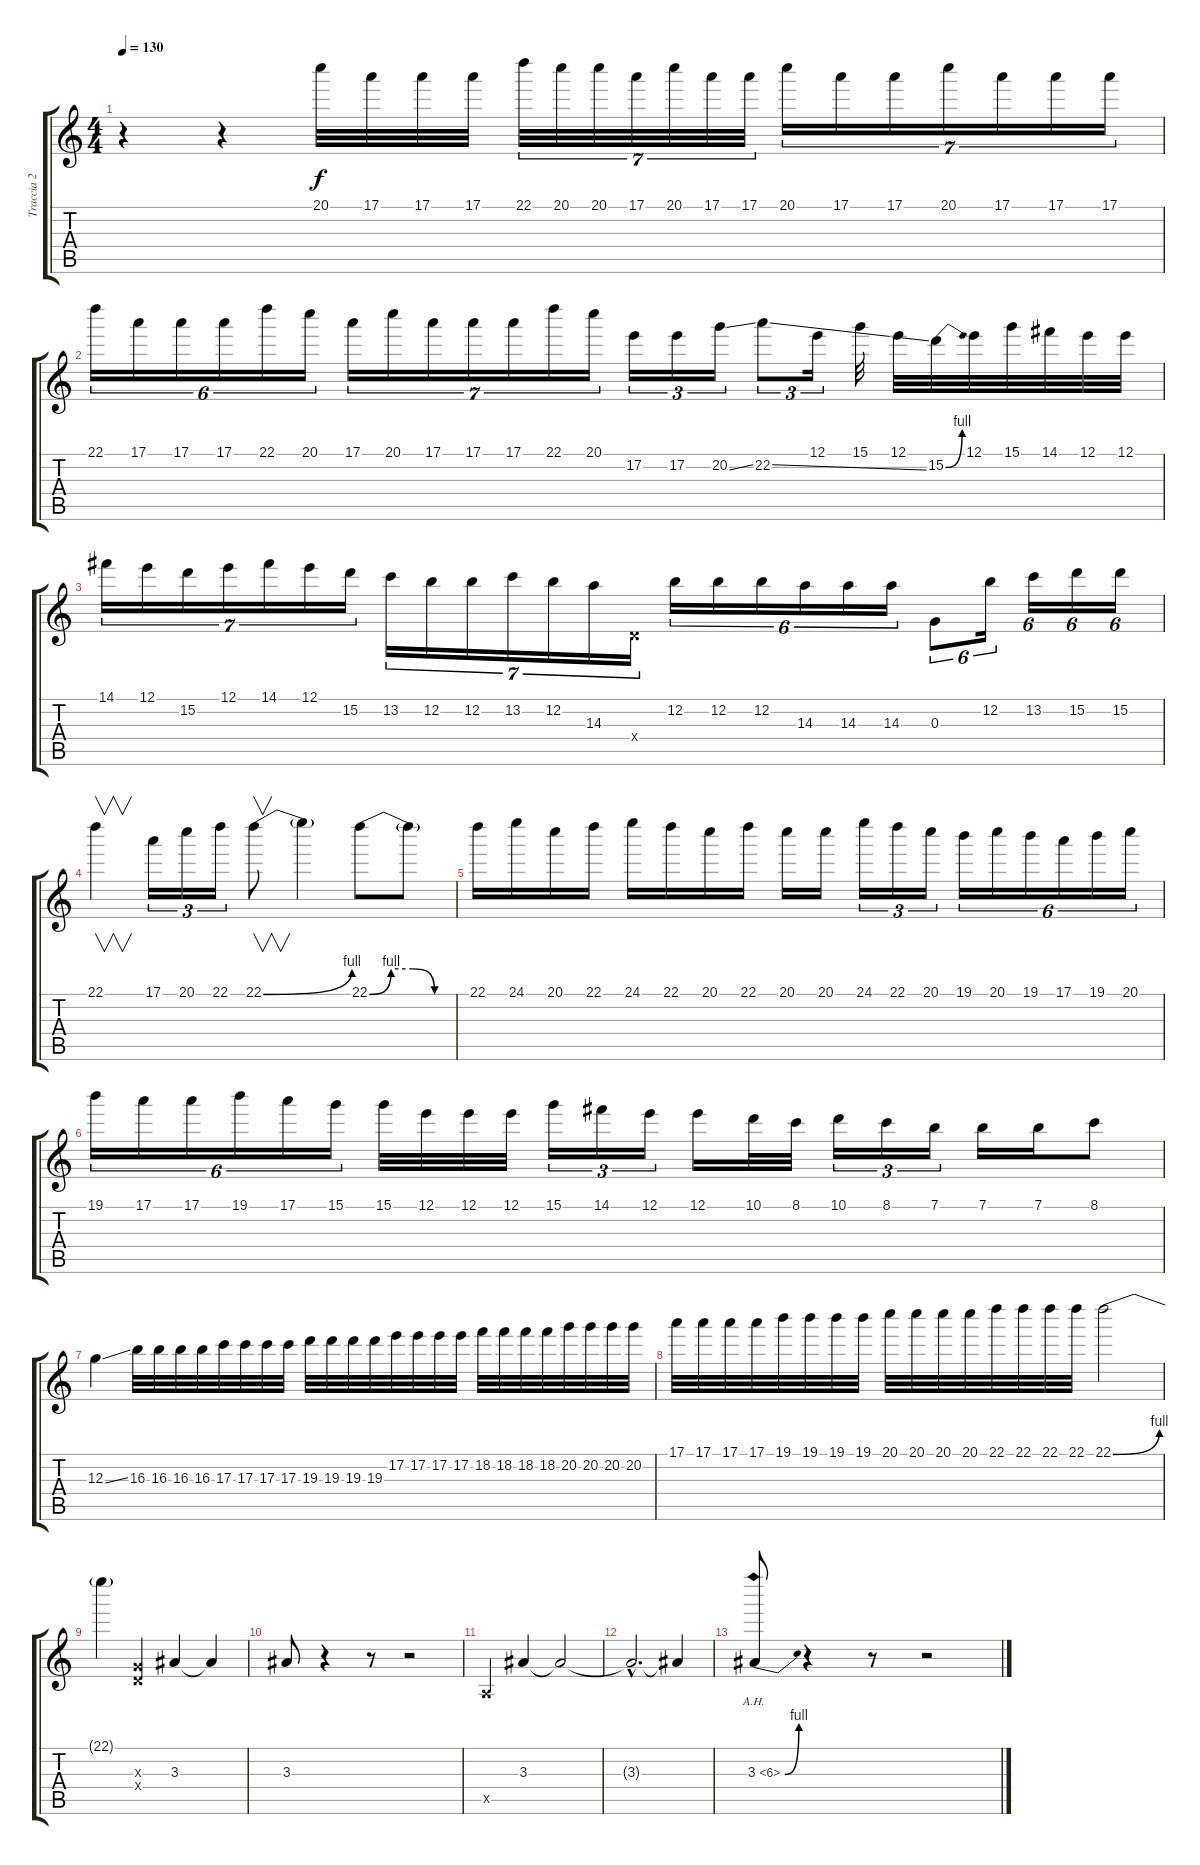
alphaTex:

\track ("Traccia 2" "Traccia 2") {instrument distortionguitar}
\staff {score tabs}
\tuning (E4 B3 G3 D3 A2 E2) {hide}
\ts (4 4)
\tempo 130
\clef g2
\ks c
r.4{dy f} r.4 20.1.32 17.1.32 17.1.32 17.1.32 22.1.32{tu (7 4)} 20.1.32{tu (7 4)} 20.1.32{tu (7 4)} 17.1.32{tu (7 4)} 20.1.32{tu (7 4)} 17.1.32{tu (7 4)} 17.1.32{tu (7 4)} 20.1.16{tu (7 4)} 17.1.16{tu (7 4)} 17.1.16{tu (7 4)} 20.1.16{tu (7 4)} 17.1.16{tu (7 4)} 17.1.16{tu (7 4)} 17.1.16{tu (7 4)} |
22.1.16{tu (6 4)} 17.1.16{tu (6 4)} 17.1.16{tu (6 4)} 17.1.16{tu (6 4)} 22.1.16{tu (6 4)} 20.1.16{tu (6 4)} 17.1.16{tu (7 4)} 20.1.16{tu (7 4)} 17.1.16{tu (7 4)} 17.1.16{tu (7 4)} 17.1.16{tu (7 4)} 22.1.16{tu (7 4)} 20.1.16{tu (7 4)} 17.2.16{tu (3 2)} 17.2.16{tu (3 2)} 20.2{ss}.16{tu (3 2)} 22.2{ss}.8{tu (3 2)} 12.1.16{tu (3 2)} 15.1.32 12.1.32 15.2{be (bend 0 0 60 4)}.32 12.1.32 15.1.32 14.1.32 12.1.32 12.1.32 |
14.1.16{tu (7 4)} 12.1.16{tu (7 4)} 15.2.16{tu (7 4)} 12.1.16{tu (7 4)} 14.1.16{tu (7 4)} 12.1.16{tu (7 4)} 15.2.16{tu (7 4)} 13.2.16{tu (7 4)} 12.2.16{tu (7 4)} 12.2.16{tu (7 4)} 13.2.16{tu (7 4)} 12.2.16{tu (7 4)} 14.3.16{tu (7 4)} 0.4{x}.16{tu (7 4)} 12.2.16{tu (6 4)} 12.2.16{tu (6 4)} 12.2.16{tu (6 4)} 14.3.16{tu (6 4)} 14.3.16{tu (6 4)} 14.3.16{tu (6 4)} 0.3.8{tu (6 4)} 12.2.16{tu (6 4)} 13.2.16{tu (6 4)} 15.2.16{tu (6 4)} 15.2.16{tu (6 4)} |
22.1.4{v} 17.1.16{tu (3 2)} 20.1.16{tu (3 2)} 22.1.16{tu (3 2)} 22.1{be (bend 0 0 60 4)}.8{v} 22.1{t}.4 22.1{be (custom 0 0 15 4 30 4 45 0 60 0)}.8 22.1{t}.8 |
22.1.16 24.1.16 20.1.16 22.1.16 24.1.16 22.1.16 20.1.16 22.1.16 20.1.16 20.1.16 24.1.16{tu (3 2)} 22.1.16{tu (3 2)} 20.1.16{tu (3 2)} 19.1.16{tu (6 4)} 20.1.16{tu (6 4)} 19.1.16{tu (6 4)} 17.1.16{tu (6 4)} 19.1.16{tu (6 4)} 20.1.16{tu (6 4)} |
19.1.16{tu (6 4)} 17.1.16{tu (6 4)} 17.1.16{tu (6 4)} 19.1.16{tu (6 4)} 17.1.16{tu (6 4)} 15.1.16{tu (6 4)} 15.1.32 12.1.32 12.1.32 12.1.32 15.1.16{tu (3 2)} 14.1.16{tu (3 2)} 12.1.16{tu (3 2)} 12.1.16 10.1.32 8.1.32 10.1.16{tu (3 2)} 8.1.16{tu (3 2)} 7.1.16{tu (3 2)} 7.1.16 7.1.16 8.1.8 |
12.3{ss}.4 16.3.32 16.3.32 16.3.32 16.3.32 17.3.32 17.3.32 17.3.32 17.3.32 19.3.32 19.3.32 19.3.32 19.3.32 17.2.32 17.2.32 17.2.32 17.2.32 18.2.32 18.2.32 18.2.32 18.2.32 20.2.32 20.2.32 20.2.32 20.2.32 |
17.1.32 17.1.32 17.1.32 17.1.32 19.1.32 19.1.32 19.1.32 19.1.32 20.1.32 20.1.32 20.1.32 20.1.32 22.1.32 22.1.32 22.1.32 22.1.32 22.1{be (bend 0 0 60 4)}.2 |
22.1{t}.4 (0.3{x} 0.4{x}).4 3.3.4 3.3{t}.4 |
3.3.8 r.4 r.8 r.2 |
0.5{x}.4 3.3.4 3.3{t}.2 |
3.3{hac t}.2{d} 3.3{t}.4 |
3.3{be (bend 0 0 60 4) ah 3}.8 r.4 r.8 r.2
